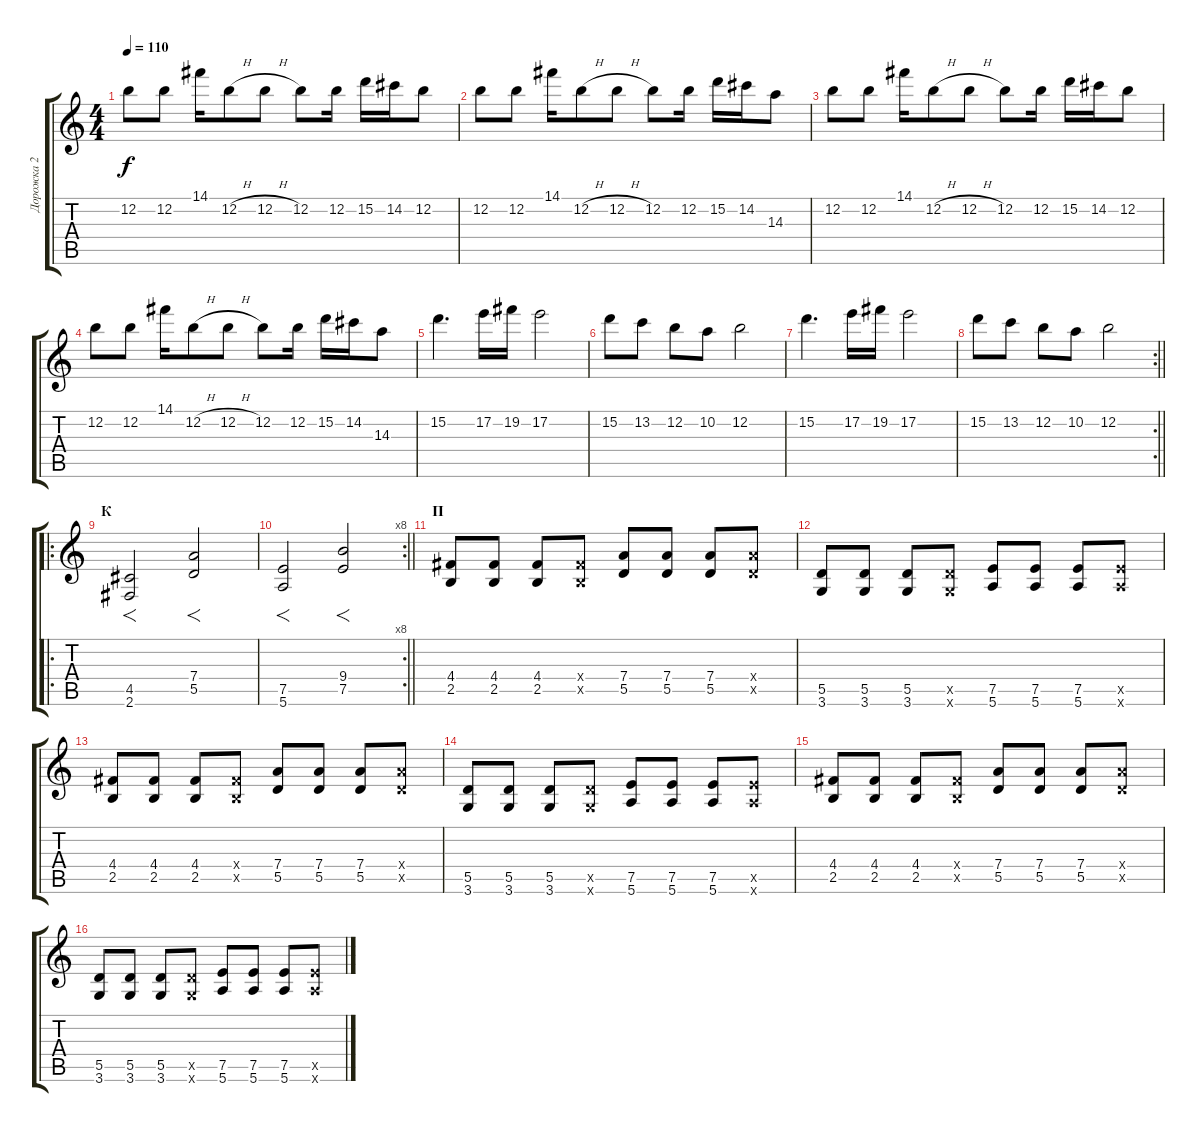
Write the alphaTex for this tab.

\track ("Дорожка 2" "Дорожка 2") {instrument distortionguitar}
\staff {score tabs}
\tuning (E4 B3 G3 D3 A2 E2) {hide}
\ts (4 4)
\tempo 110
\clef g2
\ks c
12.2.8{dy f} 12.2.8 14.1.16 12.2{h}.8 12.2{h}.8 12.2.8 12.2.16 15.2.16 14.2.16 12.2.8 |
12.2.8 12.2.8 14.1.16 12.2{h}.8 12.2{h}.8 12.2.8 12.2.16 15.2.16 14.2.16 14.3.8 |
12.2.8 12.2.8 14.1.16 12.2{h}.8 12.2{h}.8 12.2.8 12.2.16 15.2.16 14.2.16 12.2.8 |
12.2.8 12.2.8 14.1.16 12.2{h}.8 12.2{h}.8 12.2.8 12.2.16 15.2.16 14.2.16 14.3.8 |
15.2.4{d} 17.2.16 19.2.16 17.2.2 |
15.2.8 13.2.8 12.2.8 10.2.8 12.2.2 |
15.2.4{d} 17.2.16 19.2.16 17.2.2 |
\rc 2
\barLineRight lightlight
15.2.8 13.2.8 12.2.8 10.2.8 12.2.2 |
\ro
\section ("" "К")
(4.5 2.6).2{f volume 16} (7.4 5.5).2{f} |
\rc 8
\barLineRight lightlight
(7.5 5.6).2{f} (9.4 7.5).2{f} |
\section ("" "П")
(4.4 2.5).8 (4.4 2.5).8 (4.4 2.5).8 (4.4{x} 2.5{x}).8 (7.4 5.5).8 (7.4 5.5).8 (7.4 5.5).8 (7.4{x} 5.5{x}).8 |
(5.5 3.6).8 (5.5 3.6).8 (5.5 3.6).8 (5.5{x} 3.6{x}).8 (7.5 5.6).8 (7.5 5.6).8 (7.5 5.6).8 (7.5{x} 5.6{x}).8 |
(4.4 2.5).8 (4.4 2.5).8 (4.4 2.5).8 (4.4{x} 2.5{x}).8 (7.4 5.5).8 (7.4 5.5).8 (7.4 5.5).8 (7.4{x} 5.5{x}).8 |
(5.5 3.6).8 (5.5 3.6).8 (5.5 3.6).8 (5.5{x} 3.6{x}).8 (7.5 5.6).8 (7.5 5.6).8 (7.5 5.6).8 (7.5{x} 5.6{x}).8 |
(4.4 2.5).8 (4.4 2.5).8 (4.4 2.5).8 (4.4{x} 2.5{x}).8 (7.4 5.5).8 (7.4 5.5).8 (7.4 5.5).8 (7.4{x} 5.5{x}).8 |
(5.5 3.6).8 (5.5 3.6).8 (5.5 3.6).8 (5.5{x} 3.6{x}).8 (7.5 5.6).8 (7.5 5.6).8 (7.5 5.6).8 (7.5{x} 5.6{x}).8
